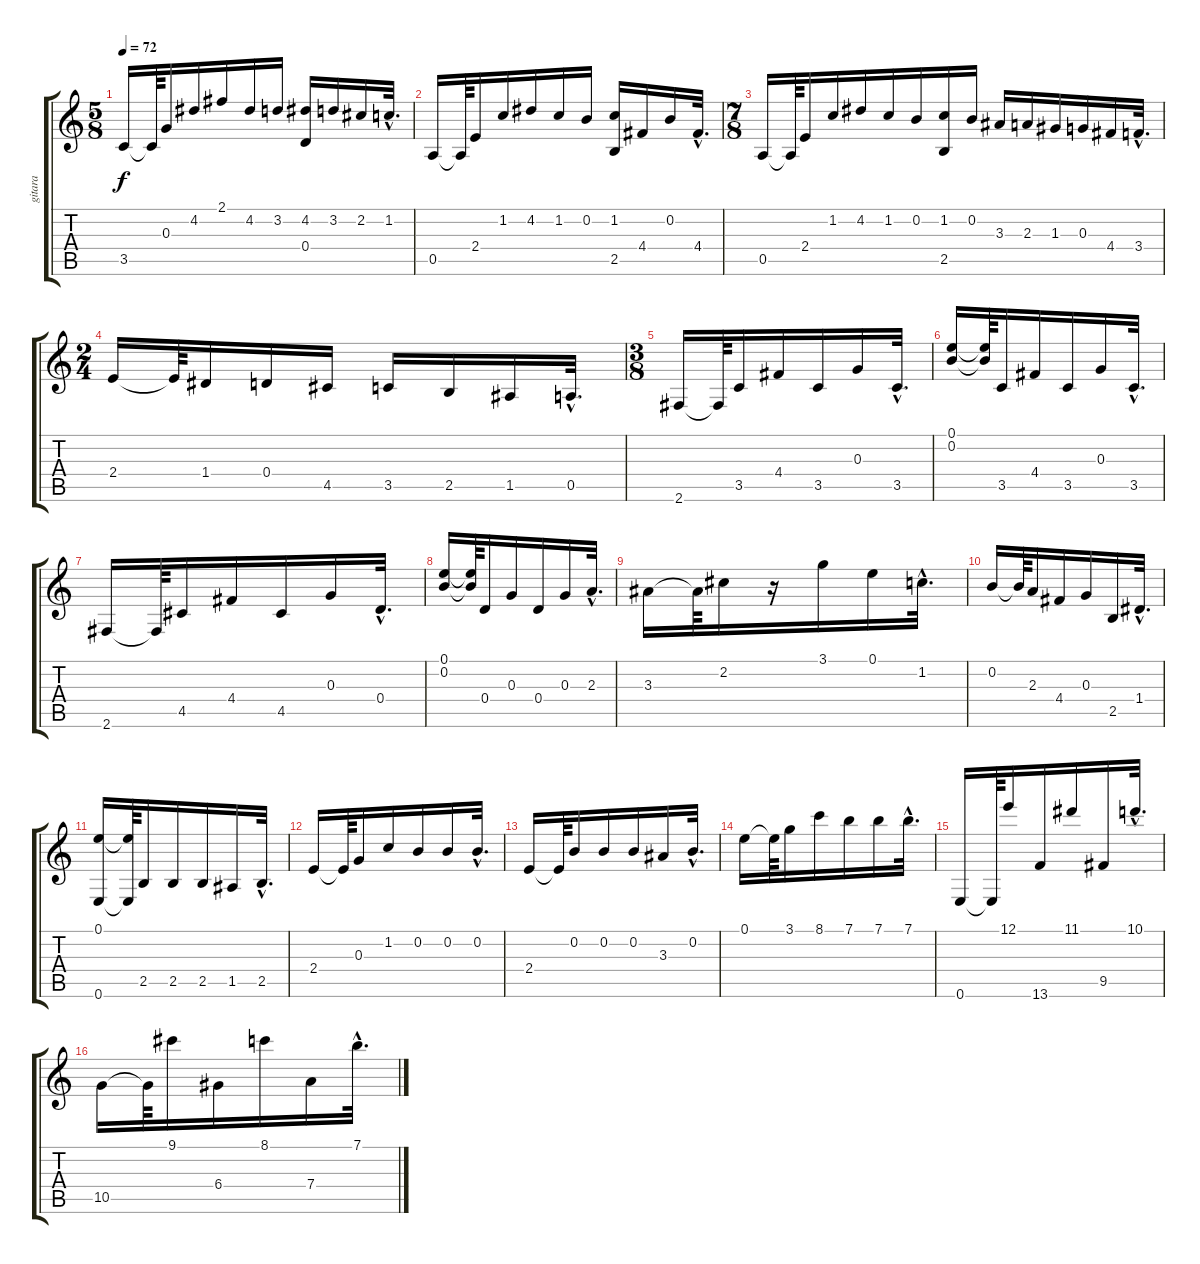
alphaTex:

\track ("gitara" "gitara") {instrument acousticguitarnylon}
\staff {score tabs}
\tuning (E4 B3 G3 D3 A2 E2) {hide}
\ts (5 8)
\tempo 72
\clef g2
\ks c
3.5.16{dy f} 3.5{t}.64 0.3.16 4.2.16 2.1.16 4.2.16 3.2.16 (4.2 0.4).16 3.2.16 2.2.16 1.2{hac}.32{d} |
0.5.16 0.5{t}.64 2.4.16 1.2.16 4.2.16 1.2.16 0.2.16 (1.2 2.5).16 4.4.16 0.2.16 4.4{hac}.32{d} |
\ts (7 8)
0.5.16 0.5{t}.64 2.4.16 1.2.16 4.2.16 1.2.16 0.2.16 (1.2 2.5).16 0.2.16 3.3.16 2.3.16 1.3.16 0.3.16 4.4.16 3.4{hac}.32{d} |
\ts (2 4)
2.4.16 2.4{t}.64 1.4.16 0.4.16 4.5.16 3.5.16 2.5.16 1.5.16 0.5{hac}.32{d} |
\ts (3 8)
2.6.16 2.6{t}.64 3.5.16 4.4.16 3.5.16 0.3.16 3.5{hac}.32{d} |
(0.1 0.2).16 (0.1{t} 0.2{t}).64 3.5.16 4.4.16 3.5.16 0.3.16 3.5{hac}.32{d} |
2.6.16 2.6{t}.64 4.5.16 4.4.16 4.5.16 0.3.16 0.4{hac}.32{d} |
(0.1 0.2).16 (0.1{t} 0.2{t}).64 0.4.16 0.3.16 0.4.16 0.3.16 2.3{hac}.32{d} |
3.3.16 3.3{t}.64 2.2.16 r.16 3.1.16 0.1.16 1.2{hac}.32{d} |
0.2.16 0.2{t}.64 2.3.16 4.4.16 0.3.16 2.5.16 1.4{hac}.32{d} |
(0.1 0.6).16 (0.1{t} 0.6{t}).64 2.5.16 2.5.16 2.5.16 1.5.16 2.5{hac}.32{d} |
2.4.16 2.4{t}.64 0.3.16 1.2.16 0.2.16 0.2.16 0.2{hac}.32{d} |
2.4.16 2.4{t}.64 0.2.16 0.2.16 0.2.16 3.3.16 0.2{hac}.32{d} |
0.1.16 0.1{t}.64 3.1.16 8.1.16 7.1.16 7.1.16 7.1{hac}.32{d} |
0.6.16 0.6{t}.64 12.1.16 13.6.16 11.1.16 9.5.16 10.1{hac}.32{d} |
10.5.16 10.5{t}.64 9.1.16 6.4.16 8.1.16 7.4.16 7.1{hac}.32{d}
